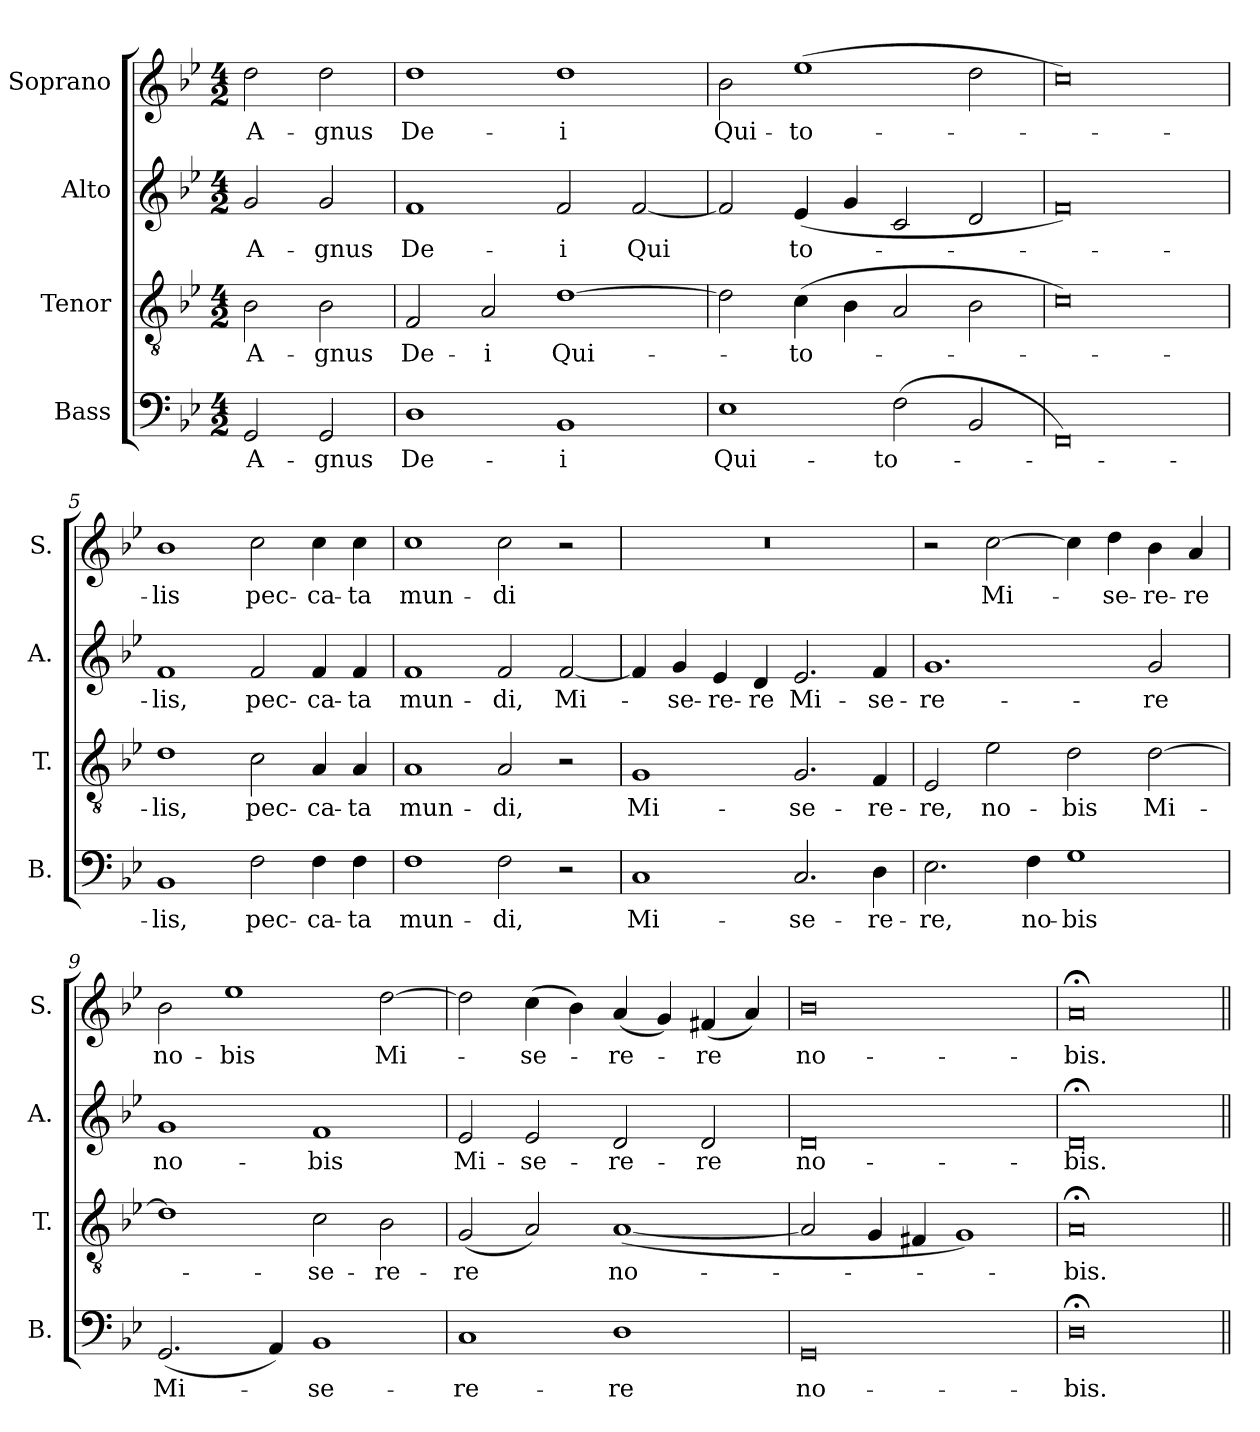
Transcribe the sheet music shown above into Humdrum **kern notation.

**kern	**text	**kern	**text	**kern	**text	**kern	**text
*part4	*part4	*part3	*part3	*part2	*part2	*part1	*part1
*staff4	*staff4	*staff3	*staff3	*staff2	*staff2	*staff1	*staff1
*I"Bass	*	*I"Tenor	*	*I"Alto	*	*I"Soprano	*
*I'B.	*	*I'T.	*	*I'A.	*	*I'S.	*
*clefF4	*	*clefGv2	*	*clefG2	*	*clefG2	*
*k[b-e-]	*	*k[b-e-]	*	*k[b-e-]	*	*k[b-e-]	*
*M4/2	*	*M4/2	*	*M4/2	*	*M4/2	*
=1	=1	=1	=1	=1	=1	=1	=1
!	!LO:LY:b	!	!LO:LY:b	!	!LO:LY:b	!	!LO:LY:b
2GG/	A-	2B-\	A-	2g/	A-	2dd\	A-
!	!LO:LY:b	!	!LO:LY:b	!	!LO:LY:b	!	!LO:LY:b
2GG/	-gnus	2B-\	-gnus	2g/	-gnus	2dd\	-gnus
=2	=2	=2	=2	=2	=2	=2	=2
!	!LO:LY:b	!	!LO:LY:b	!	!LO:LY:b	!	!LO:LY:b
1D	De-	2F/	De-	1f	De-	1dd	De-
!	!	!	!LO:LY:b	!	!	!	!
.	.	2A/	-i	.	.	.	.
!	!LO:LY:b	!	!LO:LY:b	!	!LO:LY:b	!	!LO:LY:b
1BB-	-i	[1d	Qui-	2f/	-i	1dd	-i
!	!	!	!	!	!LO:LY:b	!	!
.	.	.	.	[2f/	Qui	.	.
=3	=3	=3	=3	=3	=3	=3	=3
!	!LO:LY:b	!	!	!	!	!	!LO:LY:b
1E-	Qui-	2d\]	.	2f/]	.	2b-\	Qui-
!	!	!	!LO:LY:b	!	!LO:LY:b	!	!LO:LY:b
.	.	(4c\	-to-	(4e-/	-to-	(1ee-	-to-
.	.	4B-\	.	4g/	.	.	.
!	!LO:LY:b	!	!	!	!	!	!
(2F\	-to-	2A/	.	2c/	.	.	.
2BB-/	.	2B-\	.	2d/	.	2dd\	.
=4	=4	=4	=4	=4	=4	=4	=4
0FF)	.	0c)	.	0f)	.	0cc)	.
=5	=5	=5	=5	=5	=5	=5	=5
!	!LO:LY:b	!	!LO:LY:b	!	!LO:LY:b	!	!LO:LY:b
1BB-	-lis,	1d	-lis,	1f	-lis,	1b-	-lis
!	!LO:LY:b	!	!LO:LY:b	!	!LO:LY:b	!	!LO:LY:b
2F\	pec-	2c\	pec-	2f/	pec-	2cc\	pec-
!	!LO:LY:b	!	!LO:LY:b	!	!LO:LY:b	!	!LO:LY:b
4F\	-ca-	4A/	-ca-	4f/	-ca-	4cc\	-ca-
!	!LO:LY:b	!	!LO:LY:b	!	!LO:LY:b	!	!LO:LY:b
4F\	-ta	4A/	-ta	4f/	-ta	4cc\	-ta
=6	=6	=6	=6	=6	=6	=6	=6
!	!LO:LY:b	!	!LO:LY:b	!	!LO:LY:b	!	!LO:LY:b
1F	mun-	1A	mun-	1f	mun-	1cc	mun-
!	!LO:LY:b	!	!LO:LY:b	!	!LO:LY:b	!	!LO:LY:b
2F\	-di,	2A/	-di,	2f/	-di,	2cc\	-di
!	!	!	!	!	!LO:LY:b	!	!
2r	.	2r	.	[2f/	Mi-	2r	.
!!LO:LB:g=z
=7	=7	=7	=7	=7	=7	=7	=7
!	!LO:LY:b	!	!LO:LY:b	!	!	!	!
1C	Mi-	1G	Mi-	4f/]	.	0r	.
!	!	!	!	!	!LO:LY:b	!	!
.	.	.	.	4g/	-se-	.	.
!	!	!	!	!	!LO:LY:b	!	!
.	.	.	.	4e-/	-re-	.	.
!	!	!	!	!	!LO:LY:b	!	!
.	.	.	.	4d/	-re	.	.
!	!LO:LY:b	!	!LO:LY:b	!	!LO:LY:b	!	!
2.C/	-se-	2.G/	-se-	2.e-/	Mi-	.	.
!	!LO:LY:b	!	!LO:LY:b	!	!LO:LY:b	!	!
4D\	-re-	4F/	-re-	4f/	-se-	.	.
=8	=8	=8	=8	=8	=8	=8	=8
!	!LO:LY:b	!	!LO:LY:b	!	!LO:LY:b	!	!
2.E-\	-re,	2E-/	-re,	1.g	-re-	2r	.
!	!	!	!LO:LY:b	!	!	!	!LO:LY:b
.	.	2e-\	no-	.	.	[2cc\	Mi-
!	!LO:LY:b	!	!	!	!	!	!
4F\	no-	.	.	.	.	.	.
!	!LO:LY:b	!	!LO:LY:b	!	!	!	!
1G	-bis	2d\	-bis	.	.	4cc\]	.
!	!	!	!	!	!	!	!LO:LY:b
.	.	.	.	.	.	4dd\	-se-
!	!	!	!LO:LY:b	!	!LO:LY:b	!	!LO:LY:b
.	.	[2d\	Mi-	2g/	-re	4b-\	-re-
!	!	!	!	!	!	!	!LO:LY:b
.	.	.	.	.	.	4a/	-re
=9	=9	=9	=9	=9	=9	=9	=9
!	!LO:LY:b	!	!	!	!LO:LY:b	!	!LO:LY:b
(2.GG/	Mi-	1d]	.	1g	no-	2b-\	no-
!	!	!	!	!	!	!	!LO:LY:b
.	.	.	.	.	.	1ee-	-bis
4AA/)	.	.	.	.	.	.	.
!	!LO:LY:b	!	!LO:LY:b	!	!LO:LY:b	!	!
1BB-	-se-	2c\	-se-	1f	-bis	.	.
!	!	!	!LO:LY:b	!	!	!	!LO:LY:b
.	.	2B-\	-re-	.	.	[2dd\	Mi-
=10	=10	=10	=10	=10	=10	=10	=10
!	!LO:LY:b	!	!LO:LY:b	!	!LO:LY:b	!	!
1C	-re-	(2G/	-re	2e-/	Mi-	2dd\]	.
!	!	!	!	!	!LO:LY:b	!	!LO:LY:b
.	.	2A/)	.	2e-/	-se-	(4cc\	-se-
.	.	.	.	.	.	4b-\)	.
!	!LO:LY:b	!	!LO:LY:b	!	!LO:LY:b	!	!LO:LY:b
1D	-re	([1A	no-	2d/	-re-	(4a/	-re-
.	.	.	.	.	.	4g/)	.
!	!	!	!	!	!LO:LY:b	!	!LO:LY:b
.	.	.	.	2d/	-re	(4f#X/	-re
.	.	.	.	.	.	4a/)	.
!!LO:LB:g=z
=11	=11	=11	=11	=11	=11	=11	=11
!	!LO:LY:b	!	!	!	!LO:LY:b	!	!LO:LY:b
0GG	no-	2A/]	.	0d	no-	0b-	no-
.	.	4G/	.	.	.	.	.
.	.	4F#X/	.	.	.	.	.
.	.	1G)	.	.	.	.	.
=12	=12	=12	=12	=12	=12	=12	=12
!	!LO:LY:b	!	!LO:LY:b	!	!LO:LY:b	!	!LO:LY:b
0D;<	-bis.	0A;<	-bis.	0d;<	-bis.	0a;<	-bis.
=||	=||	=||	=||	=||	=||	=||	=||
*-	*-	*-	*-	*-	*-	*-	*-
